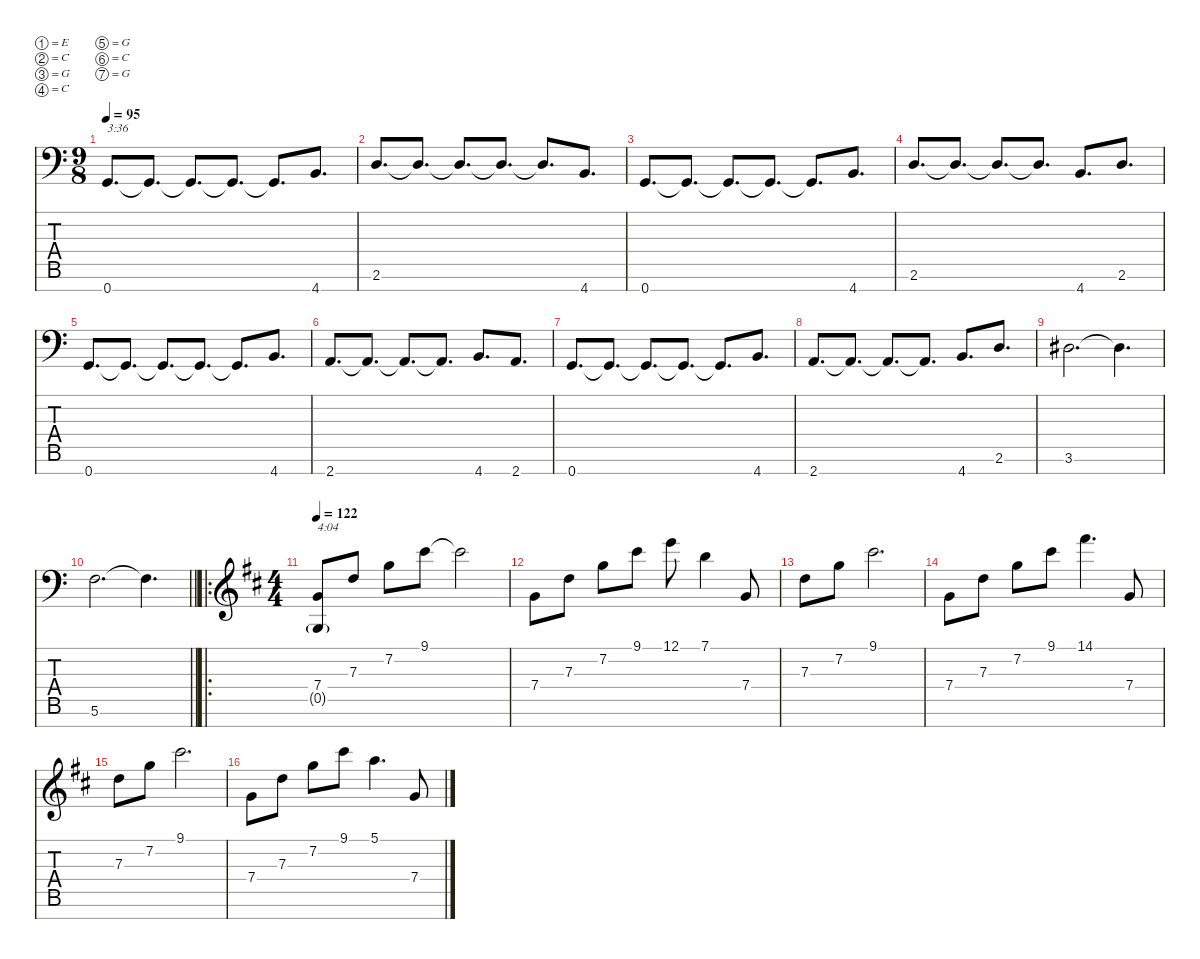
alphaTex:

\defaultSystemsLayout 4
\hideDynamics
\bracketExtendMode nobrackets
\singleTrackTrackNamePolicy hidden
\multiTrackTrackNamePolicy hidden
\firstSystemTrackNameMode fullname
\firstSystemTrackNameOrientation horizontal
\otherSystemsTrackNameOrientation horizontal
\track ("Guitar 1" "dist.guit.") {instrument distortionguitar}
\staff {score tabs}
\tuning (E4 C4 G3 C3 G2 C2 G1)
\ts (9 8)
\tempo 95
\clef f4
\ks c
0.7.8{d txt "3:36" dy f beam Up} 0.7{t}.8{d beam Up} 0.7{t}.8{d beam Up} 0.7{t}.8{d beam Up} 0.7{t}.8{d beam Up} 4.7.8{d beam Up} |
2.6.8{d beam Up} 2.6{t}.8{d beam Up} 2.6{t}.8{d beam Up} 2.6{t}.8{d beam Up} 2.6{t}.8{d beam Up} 4.7.8{d beam Up} |
0.7.8{d beam Up} 0.7{t}.8{d beam Up} 0.7{t}.8{d beam Up} 0.7{t}.8{d beam Up} 0.7{t}.8{d beam Up} 4.7.8{d beam Up} |
2.6.8{d beam Up} 2.6{t}.8{d beam Up} 2.6{t}.8{d beam Up} 2.6{t}.8{d beam Up} 4.7.8{d beam Up} 2.6.8{d beam Up} |
0.7.8{d beam Up} 0.7{t}.8{d beam Up} 0.7{t}.8{d beam Up} 0.7{t}.8{d beam Up} 0.7{t}.8{d beam Up} 4.7.8{d beam Up} |
2.7.8{d beam Up} 2.7{t}.8{d beam Up} 2.7{t}.8{d beam Up} 2.7{t}.8{d beam Up} 4.7.8{d beam Up} 2.7.8{d beam Up} |
0.7.8{d beam Up} 0.7{t}.8{d beam Up} 0.7{t}.8{d beam Up} 0.7{t}.8{d beam Up} 0.7{t}.8{d beam Up} 4.7.8{d beam Up} |
2.7.8{d beam Up} 2.7{t}.8{d beam Up} 2.7{t}.8{d beam Up} 2.7{t}.8{d beam Up} 4.7.8{d beam Up} 2.6.8{d beam Up} |
3.6{acc #}.2{d beam Down} 3.6{t acc #}.4{d beam Down} |
\barLineRight lightlight
5.6.2{d beam Down} 5.6{t}.4{d beam Down} |
\ro
\ts (4 4)
\beaming (8 2 2 2 2)
\tempo 122
\clef g2
\ks bminor
(7.4{acc forcenatural} 0.5{g acc forcenatural}).8{txt "4:04" beam Up} 7.3{acc forcenatural}.8{beam Up} 7.2{acc forcenatural}.8{beam Down} 9.1{acc #}.8{beam Down} 9.1{t acc #}.2{beam Down} |
7.4{acc forcenatural}.8{beam Down} 7.3{acc forcenatural}.8{beam Down} 7.2{acc forcenatural}.8{beam Down} 9.1{acc #}.8{beam Down} 12.1{acc forcenatural}.8{beam Down} 7.1{acc forcenatural}.4{beam Down} 7.4{acc forcenatural}.8{beam Up} |
7.3{acc forcenatural}.8{beam Down} 7.2{acc forcenatural}.8{beam Down} 9.1{acc #}.2{d beam Down} |
7.4{acc forcenatural}.8{beam Down} 7.3{acc forcenatural}.8{beam Down} 7.2{acc forcenatural}.8{beam Down} 9.1{acc #}.8{beam Down} 14.1{acc #}.4{d beam Down} 7.4{acc forcenatural}.8{beam Up} |
7.3{acc forcenatural}.8{beam Down} 7.2{acc forcenatural}.8{beam Down} 9.1{acc #}.2{d beam Down} |
7.4{acc forcenatural}.8{beam Down} 7.3{acc forcenatural}.8{beam Down} 7.2{acc forcenatural}.8{beam Down} 9.1{acc #}.8{beam Down} 5.1{acc forcenatural}.4{d beam Down} 7.4{acc forcenatural}.8{beam Up}
